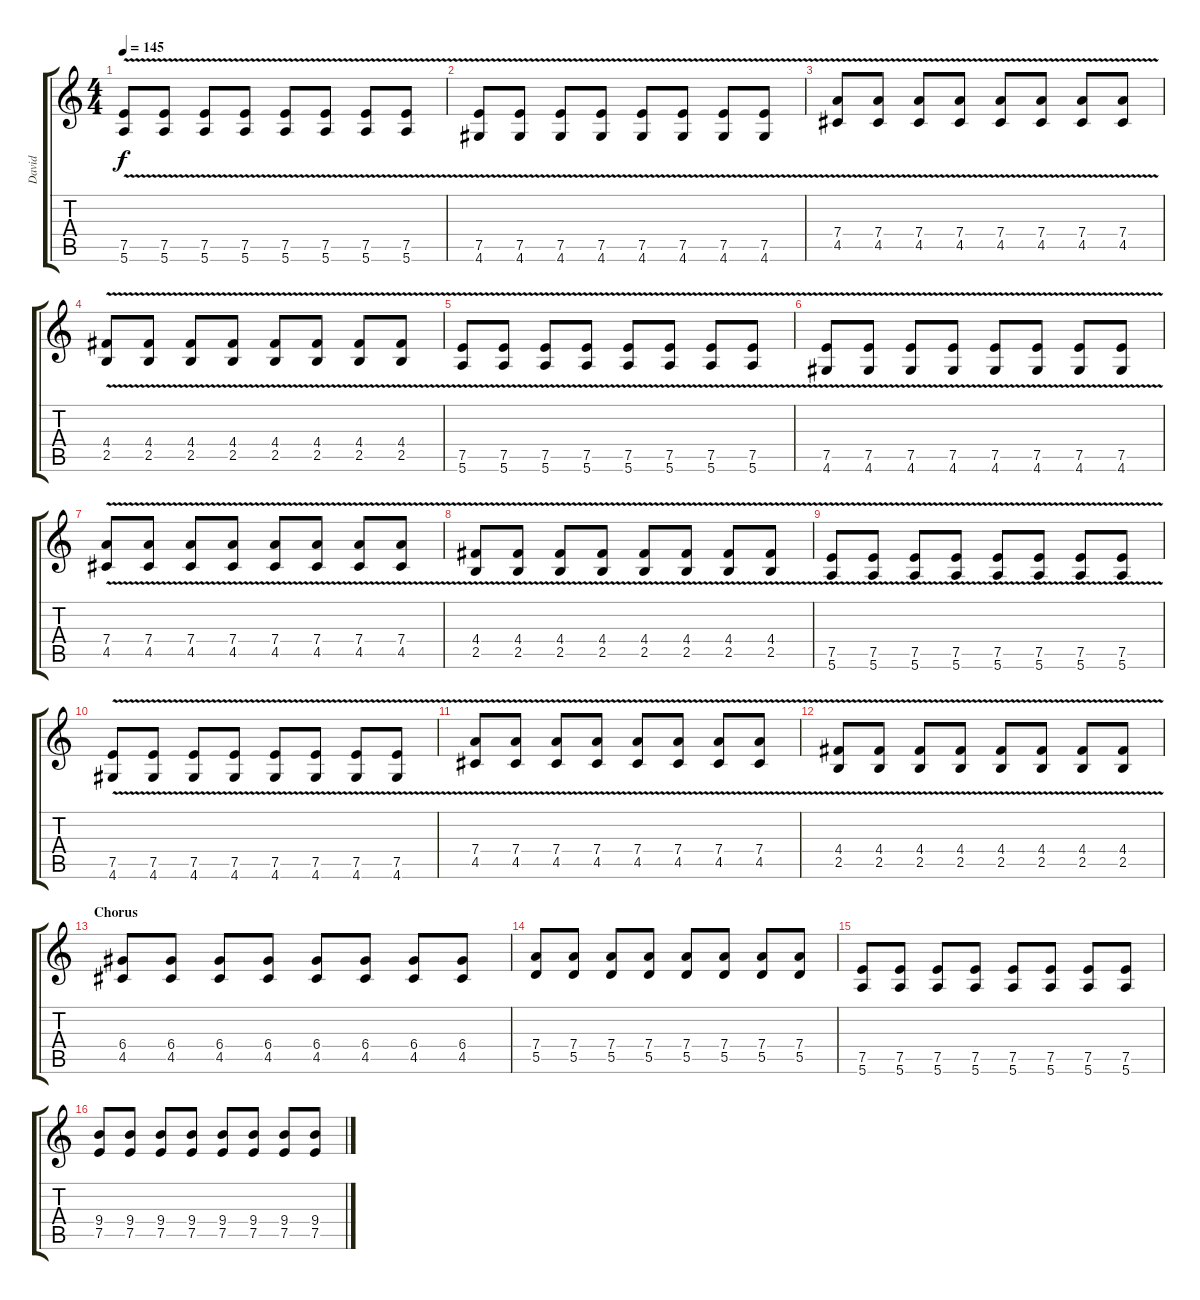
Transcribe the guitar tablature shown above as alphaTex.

\track ("David" "David") {instrument distortionguitar}
\staff {score tabs}
\tuning (E4 B3 G3 D3 A2 E2) {hide}
\ts (4 4)
\tempo 145
\clef g2
\ks c
(7.5{v} 5.6{v}).8{dy f volume 7} (7.5{v} 5.6{v}).8 (7.5{v} 5.6{v}).8 (7.5{v} 5.6{v}).8 (7.5{v} 5.6{v}).8 (7.5{v} 5.6{v}).8 (7.5{v} 5.6{v}).8 (7.5{v} 5.6{v}).8 |
(7.5{v} 4.6{v}).8{volume 7} (7.5{v} 4.6{v}).8 (7.5{v} 4.6{v}).8 (7.5{v} 4.6{v}).8 (7.5{v} 4.6{v}).8 (7.5{v} 4.6{v}).8 (7.5{v} 4.6{v}).8 (7.5{v} 4.6{v}).8 |
(7.4{v} 4.5{v}).8{volume 7} (7.4{v} 4.5{v}).8 (7.4{v} 4.5{v}).8 (7.4{v} 4.5{v}).8 (7.4{v} 4.5{v}).8 (7.4{v} 4.5{v}).8 (7.4{v} 4.5{v}).8 (7.4{v} 4.5{v}).8 |
(4.4{v} 2.5{v}).8{volume 7} (4.4{v} 2.5{v}).8 (4.4{v} 2.5{v}).8 (4.4{v} 2.5{v}).8 (4.4{v} 2.5{v}).8 (4.4{v} 2.5{v}).8 (4.4{v} 2.5{v}).8 (4.4{v} 2.5{v}).8 |
(7.5{v} 5.6{v}).8{volume 7} (7.5{v} 5.6{v}).8 (7.5{v} 5.6{v}).8 (7.5{v} 5.6{v}).8 (7.5{v} 5.6{v}).8 (7.5{v} 5.6{v}).8 (7.5{v} 5.6{v}).8 (7.5{v} 5.6{v}).8 |
(7.5{v} 4.6{v}).8{volume 7} (7.5{v} 4.6{v}).8 (7.5{v} 4.6{v}).8 (7.5{v} 4.6{v}).8 (7.5{v} 4.6{v}).8 (7.5{v} 4.6{v}).8 (7.5{v} 4.6{v}).8 (7.5{v} 4.6{v}).8 |
(7.4{v} 4.5{v}).8{volume 7} (7.4{v} 4.5{v}).8 (7.4{v} 4.5{v}).8 (7.4{v} 4.5{v}).8 (7.4{v} 4.5{v}).8 (7.4{v} 4.5{v}).8 (7.4{v} 4.5{v}).8 (7.4{v} 4.5{v}).8 |
(4.4{v} 2.5{v}).8{volume 7} (4.4{v} 2.5{v}).8 (4.4{v} 2.5{v}).8 (4.4{v} 2.5{v}).8 (4.4{v} 2.5{v}).8 (4.4{v} 2.5{v}).8 (4.4{v} 2.5{v}).8 (4.4{v} 2.5{v}).8 |
(7.5{v} 5.6{v}).8{volume 7} (7.5{v} 5.6{v}).8 (7.5{v} 5.6{v}).8 (7.5{v} 5.6{v}).8 (7.5{v} 5.6{v}).8 (7.5{v} 5.6{v}).8 (7.5{v} 5.6{v}).8 (7.5{v} 5.6{v}).8 |
(7.5{v} 4.6{v}).8{volume 7} (7.5{v} 4.6{v}).8 (7.5{v} 4.6{v}).8 (7.5{v} 4.6{v}).8 (7.5{v} 4.6{v}).8 (7.5{v} 4.6{v}).8 (7.5{v} 4.6{v}).8 (7.5{v} 4.6{v}).8 |
(7.4{v} 4.5{v}).8{volume 7} (7.4{v} 4.5{v}).8 (7.4{v} 4.5{v}).8 (7.4{v} 4.5{v}).8 (7.4{v} 4.5{v}).8 (7.4{v} 4.5{v}).8 (7.4{v} 4.5{v}).8 (7.4{v} 4.5{v}).8 |
(4.4{v} 2.5{v}).8{volume 7} (4.4{v} 2.5{v}).8 (4.4{v} 2.5{v}).8 (4.4{v} 2.5{v}).8 (4.4{v} 2.5{v}).8 (4.4{v} 2.5{v}).8 (4.4{v} 2.5{v}).8 (4.4{v} 2.5{v}).8 |
\section ("" "Chorus")
(6.4 4.5).8{volume 16 instrument electricguitarmuted} (6.4 4.5).8 (6.4 4.5).8 (6.4 4.5).8 (6.4 4.5).8 (6.4 4.5).8 (6.4 4.5).8 (6.4 4.5).8 |
(7.4 5.5).8 (7.4 5.5).8 (7.4 5.5).8 (7.4 5.5).8 (7.4 5.5).8 (7.4 5.5).8 (7.4 5.5).8 (7.4 5.5).8 |
(7.5 5.6).8 (7.5 5.6).8 (7.5 5.6).8 (7.5 5.6).8 (7.5 5.6).8 (7.5 5.6).8 (7.5 5.6).8 (7.5 5.6).8 |
(9.4 7.5).8 (9.4 7.5).8 (9.4 7.5).8 (9.4 7.5).8 (9.4 7.5).8 (9.4 7.5).8 (9.4 7.5).8 (9.4 7.5).8
